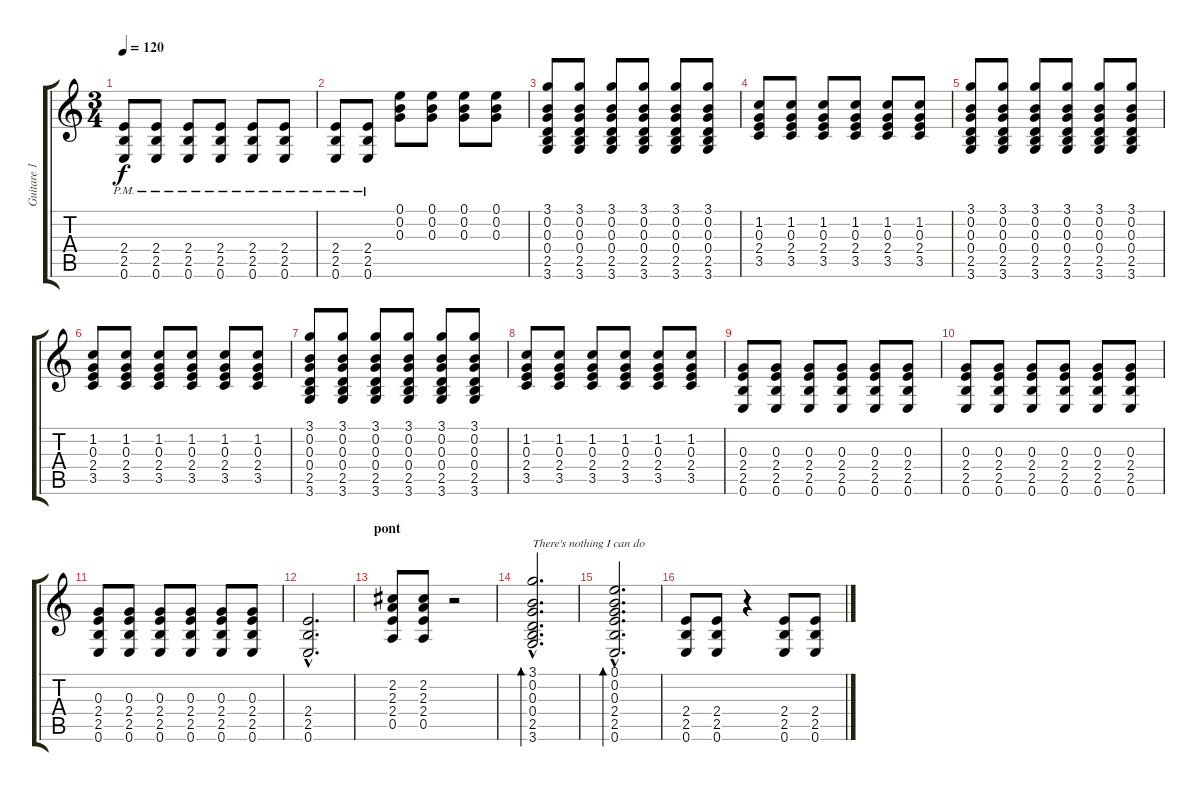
\track ("Guitare 1" "Guitare 1") {instrument electricguitarclean}
\staff {score tabs}
\tuning (E4 B3 G3 D3 A2 E2) {hide}
\ts (3 4)
\tempo 120
\clef g2
\ks c
(2.4{pm} 2.5{pm} 0.6{pm}).8{dy f} (2.4{pm} 2.5{pm} 0.6{pm}).8 (2.4{pm} 2.5{pm} 0.6{pm}).8 (2.4{pm} 2.5{pm} 0.6{pm}).8 (2.4{pm} 2.5{pm} 0.6{pm}).8 (2.4{pm} 2.5{pm} 0.6{pm}).8 |
(2.4{pm} 2.5{pm} 0.6{pm}).8 (2.4{pm} 2.5{pm} 0.6{pm}).8 (0.1 0.2 0.3).8 (0.1 0.2 0.3).8 (0.1 0.2 0.3).8 (0.1 0.2 0.3).8 |
(3.1 0.2 0.3 0.4 2.5 3.6).8 (3.1 0.2 0.3 0.4 2.5 3.6).8 (3.1 0.2 0.3 0.4 2.5 3.6).8 (3.1 0.2 0.3 0.4 2.5 3.6).8 (3.1 0.2 0.3 0.4 2.5 3.6).8 (3.1 0.2 0.3 0.4 2.5 3.6).8 |
(1.2 0.3 2.4 3.5).8 (1.2 0.3 2.4 3.5).8 (1.2 0.3 2.4 3.5).8 (1.2 0.3 2.4 3.5).8 (1.2 0.3 2.4 3.5).8 (1.2 0.3 2.4 3.5).8 |
(3.1 0.2 0.3 0.4 2.5 3.6).8 (3.1 0.2 0.3 0.4 2.5 3.6).8 (3.1 0.2 0.3 0.4 2.5 3.6).8 (3.1 0.2 0.3 0.4 2.5 3.6).8 (3.1 0.2 0.3 0.4 2.5 3.6).8 (3.1 0.2 0.3 0.4 2.5 3.6).8 |
(1.2 0.3 2.4 3.5).8 (1.2 0.3 2.4 3.5).8 (1.2 0.3 2.4 3.5).8 (1.2 0.3 2.4 3.5).8 (1.2 0.3 2.4 3.5).8 (1.2 0.3 2.4 3.5).8 |
(3.1 0.2 0.3 0.4 2.5 3.6).8 (3.1 0.2 0.3 0.4 2.5 3.6).8 (3.1 0.2 0.3 0.4 2.5 3.6).8 (3.1 0.2 0.3 0.4 2.5 3.6).8 (3.1 0.2 0.3 0.4 2.5 3.6).8 (3.1 0.2 0.3 0.4 2.5 3.6).8 |
(1.2 0.3 2.4 3.5).8 (1.2 0.3 2.4 3.5).8 (1.2 0.3 2.4 3.5).8 (1.2 0.3 2.4 3.5).8 (1.2 0.3 2.4 3.5).8 (1.2 0.3 2.4 3.5).8 |
(0.3 2.4 2.5 0.6).8 (0.3 2.4 2.5 0.6).8 (0.3 2.4 2.5 0.6).8 (0.3 2.4 2.5 0.6).8 (0.3 2.4 2.5 0.6).8 (0.3 2.4 2.5 0.6).8 |
(0.3 2.4 2.5 0.6).8 (0.3 2.4 2.5 0.6).8 (0.3 2.4 2.5 0.6).8 (0.3 2.4 2.5 0.6).8 (0.3 2.4 2.5 0.6).8 (0.3 2.4 2.5 0.6).8 |
(0.3 2.4 2.5 0.6).8 (0.3 2.4 2.5 0.6).8 (0.3 2.4 2.5 0.6).8 (0.3 2.4 2.5 0.6).8 (0.3 2.4 2.5 0.6).8 (0.3 2.4 2.5 0.6).8 |
(2.4{hac} 2.5{hac} 0.6{hac}).2{d} |
\section ("" "pont ")
(2.2 2.3 2.4 0.5).8 (2.2 2.3 2.4 0.5).8 r.2 |
(3.1{hac} 0.2{hac} 0.3{hac} 0.4{hac} 2.5{hac} 3.6{hac}).2{d bd 240 txt "There's nothing I can do"} |
(0.1{hac} 0.2{hac} 0.3{hac} 2.4{hac} 2.5{hac} 0.6{hac}).2{d bd 240} |
(2.4 2.5 0.6).8 (2.4 2.5 0.6).8 r.4 (2.4 2.5 0.6).8 (2.4 2.5 0.6).8
